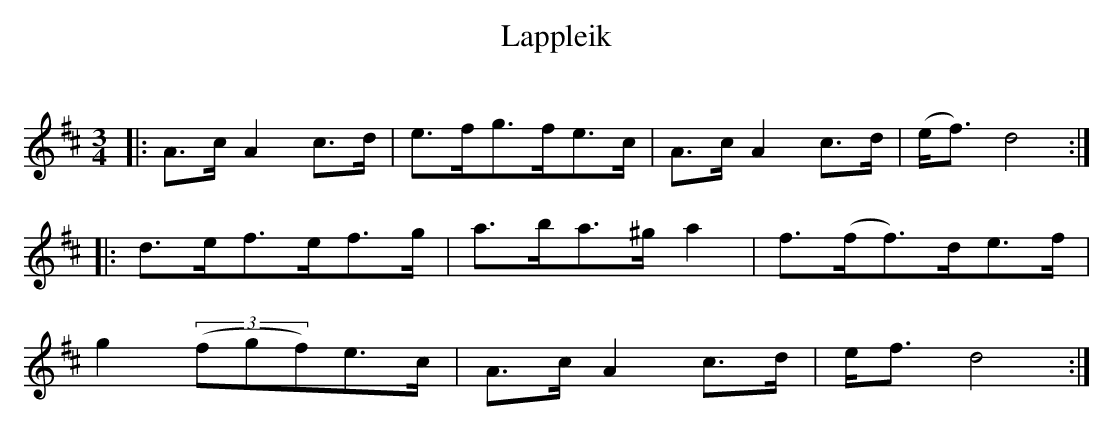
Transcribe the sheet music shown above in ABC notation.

X:1
T:Lappleik
O:
M:3/4
L:1/8
K:D
|: A3/2c/2A2c3/2d/2 | e3/2f/2g3/2f/2e3/2c/2 | A3/2c/2A2c3/2d/2 | (e/2f3/2)d4  :|
|: d3/2e/2f3/2e/2f3/2g/2 | a3/2b/2a3/2^g/2a2 | f3/2(f/2f3/2)d/2e3/2f/2 |
g2(3(fgf)e3/2c/2 | A3/2c/2A2c3/2d/2 | e/2f3/2d4  :|
